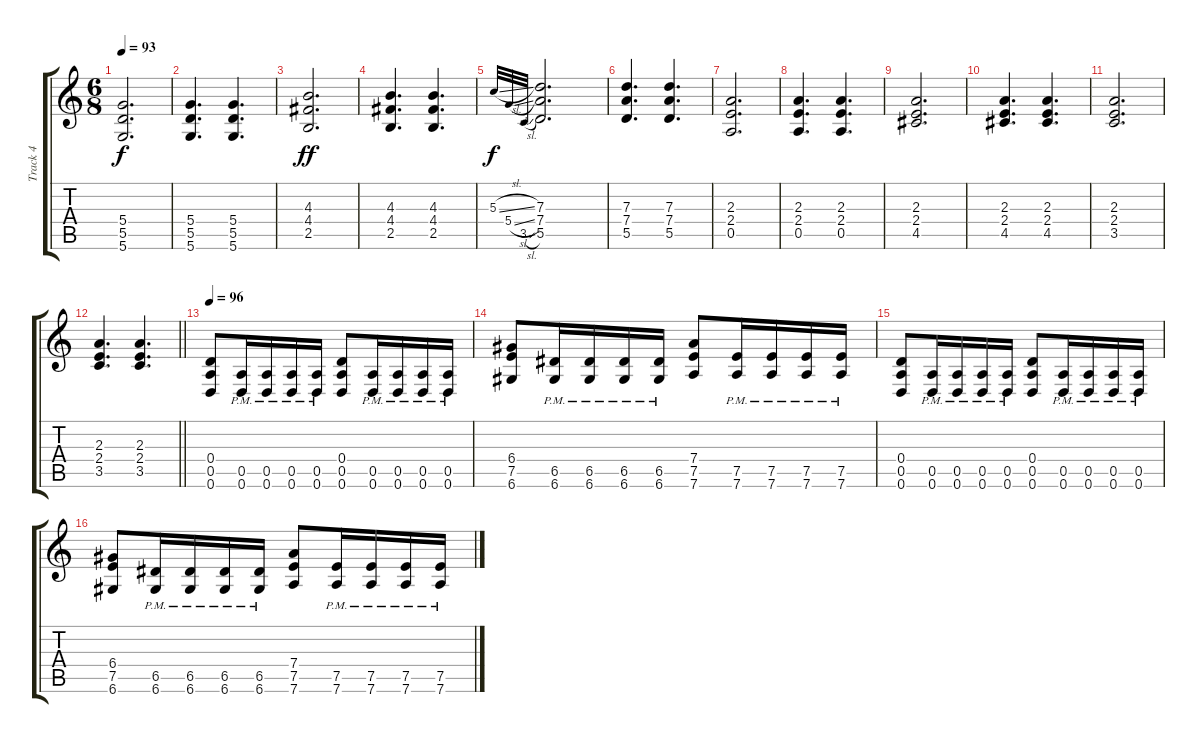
\track ("Track 4" "Track 4") {instrument distortionguitar}
\staff {score tabs}
\tuning (E4 B3 G3 D3 A2 D2) {hide}
\ts (6 8)
\tempo 93
\clef g2
\ks c
(5.4 5.5 5.6).2{d dy f} |
(5.4 5.5 5.6).4{d} (5.4 5.5 5.6).4{d} |
(4.3 4.4 2.5).2{d dy ff} |
(4.3 4.4 2.5).4{d} (4.3 4.4 2.5).4{d} |
5.3{sl}.32{gr onbeat dy f} 5.4{sl}.32{gr onbeat} 3.5{sl}.32{gr onbeat} (7.3 7.4 5.5).2{d} |
(7.3 7.4 5.5).4{d} (7.3 7.4 5.5).4{d} |
(2.3 2.4 0.5).2{d} |
(2.3 2.4 0.5).4{d} (2.3 2.4 0.5).4{d} |
(2.3 2.4 4.5).2{d} |
(2.3 2.4 4.5).4{d} (2.3 2.4 4.5).4{d} |
(2.3 2.4 3.5).2{d} |
\barLineRight lightlight
(2.3 2.4 3.5).4{d} (2.3 2.4 3.5).4{d} |
\tempo 96
(0.4 0.5 0.6).8{volume 14} (0.5{pm} 0.6{pm}).16 (0.5{pm} 0.6{pm}).16 (0.5{pm} 0.6{pm}).16 (0.5{pm} 0.6{pm}).16 (0.4 0.5 0.6).8 (0.5{pm} 0.6{pm}).16 (0.5{pm} 0.6{pm}).16 (0.5{pm} 0.6{pm}).16 (0.5{pm} 0.6{pm}).16 |
(6.4 7.5 6.6).8 (6.5{pm} 6.6{pm}).16 (6.5{pm} 6.6{pm}).16 (6.5{pm} 6.6{pm}).16 (6.5{pm} 6.6{pm}).16 (7.4 7.5 7.6).8 (7.5{pm} 7.6{pm}).16 (7.5{pm} 7.6{pm}).16 (7.5{pm} 7.6{pm}).16 (7.5{pm} 7.6{pm}).16 |
(0.4 0.5 0.6).8 (0.5{pm} 0.6{pm}).16 (0.5{pm} 0.6{pm}).16 (0.5{pm} 0.6{pm}).16 (0.5{pm} 0.6{pm}).16 (0.4 0.5 0.6).8 (0.5{pm} 0.6{pm}).16 (0.5{pm} 0.6{pm}).16 (0.5{pm} 0.6{pm}).16 (0.5{pm} 0.6{pm}).16 |
(6.4 7.5 6.6).8 (6.5{pm} 6.6{pm}).16 (6.5{pm} 6.6{pm}).16 (6.5{pm} 6.6{pm}).16 (6.5{pm} 6.6{pm}).16 (7.4 7.5 7.6).8 (7.5{pm} 7.6{pm}).16 (7.5{pm} 7.6{pm}).16 (7.5{pm} 7.6{pm}).16 (7.5{pm} 7.6{pm}).16
